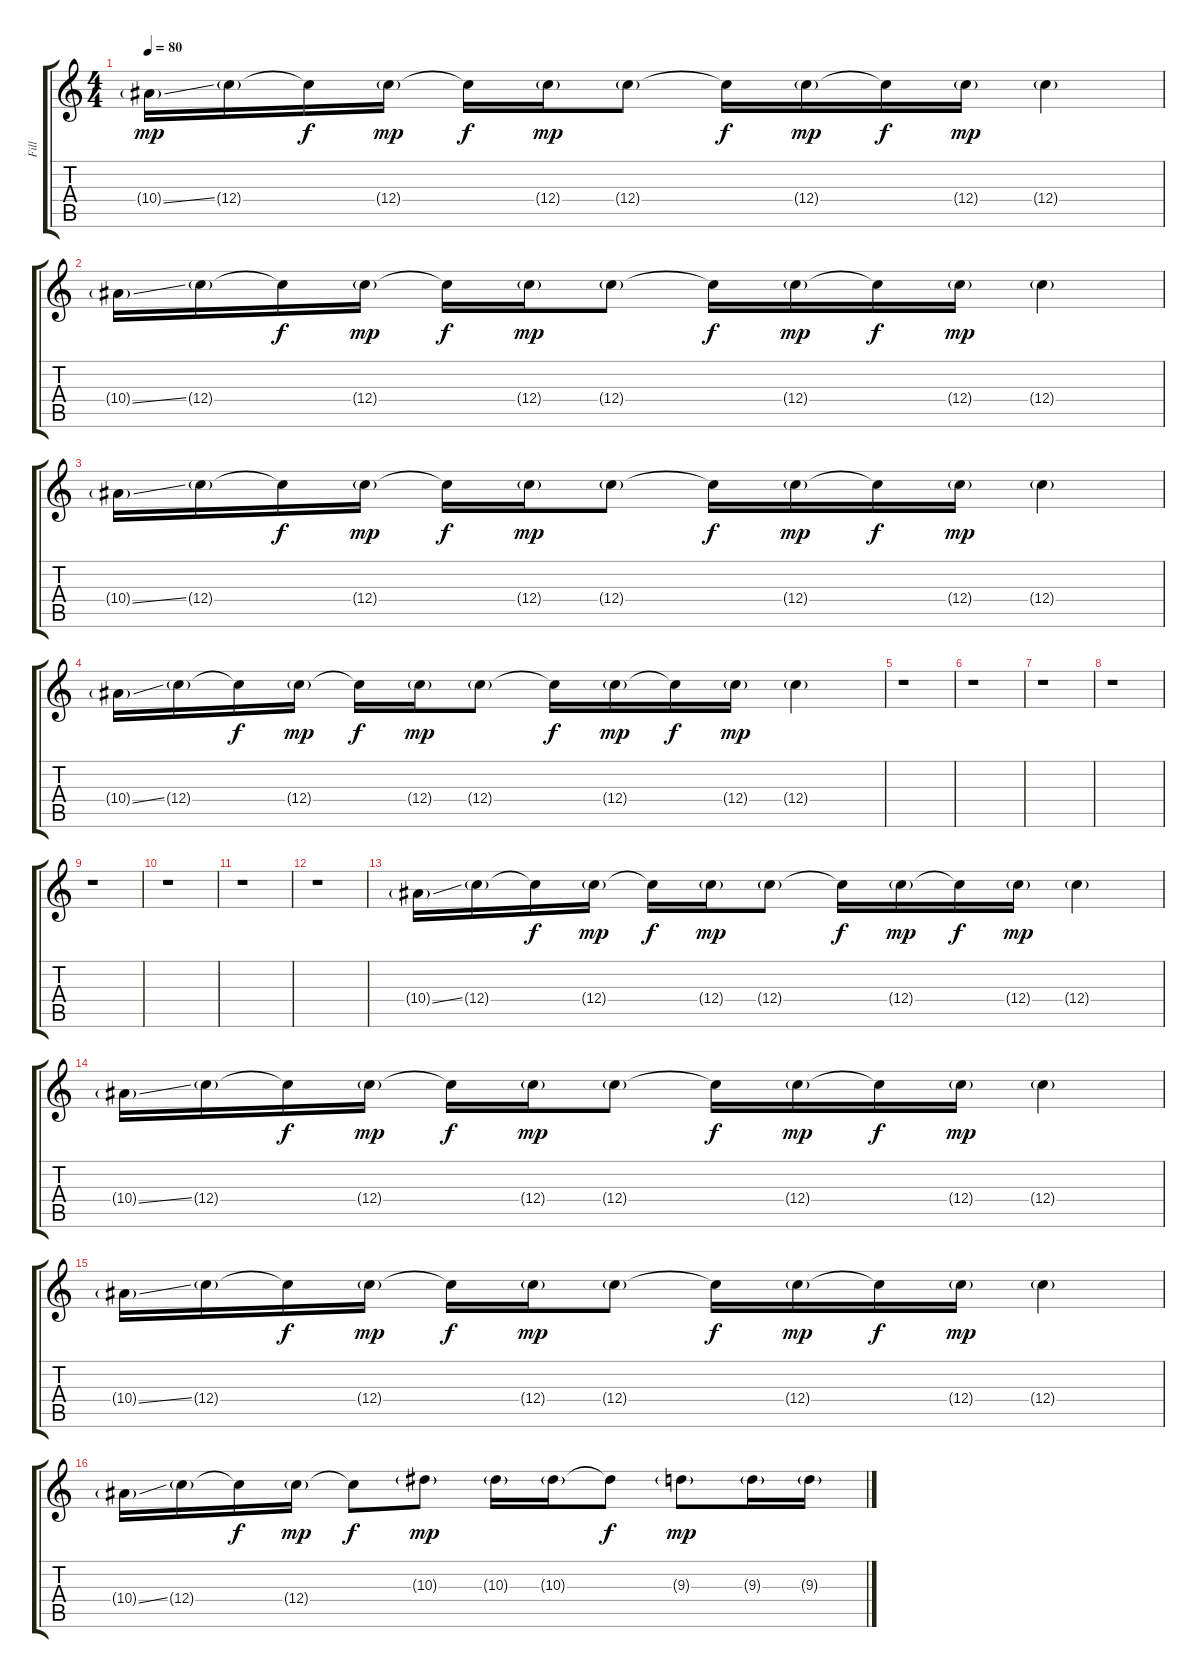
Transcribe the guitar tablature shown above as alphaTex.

\track ("Fill" "Fill") {instrument acousticguitarsteel}
\staff {score tabs}
\tuning (D4 A3 F3 C3 G2 C2) {hide}
\ts (4 4)
\tempo 80
\clef g2
\ks c
10.4{ss g}.16{dy mp} 12.4{g}.16 12.4{t}.16{dy f} 12.4{g}.16{dy mp} 12.4{t}.16{dy f} 12.4{g}.16{dy mp} 12.4{g}.8 12.4{t}.16{dy f} 12.4{g}.16{dy mp} 12.4{t}.16{dy f} 12.4{g}.16{dy mp} 12.4{g}.4 |
10.4{ss g}.16 12.4{g}.16 12.4{t}.16{dy f} 12.4{g}.16{dy mp} 12.4{t}.16{dy f} 12.4{g}.16{dy mp} 12.4{g}.8 12.4{t}.16{dy f} 12.4{g}.16{dy mp} 12.4{t}.16{dy f} 12.4{g}.16{dy mp} 12.4{g}.4 |
10.4{ss g}.16 12.4{g}.16 12.4{t}.16{dy f} 12.4{g}.16{dy mp} 12.4{t}.16{dy f} 12.4{g}.16{dy mp} 12.4{g}.8 12.4{t}.16{dy f} 12.4{g}.16{dy mp} 12.4{t}.16{dy f} 12.4{g}.16{dy mp} 12.4{g}.4 |
10.4{ss g}.16 12.4{g}.16 12.4{t}.16{dy f} 12.4{g}.16{dy mp} 12.4{t}.16{dy f} 12.4{g}.16{dy mp} 12.4{g}.8 12.4{t}.16{dy f} 12.4{g}.16{dy mp} 12.4{t}.16{dy f} 12.4{g}.16{dy mp} 12.4{g}.4 |
r.1 |
r.1 |
r.1 |
r.1 |
r.1 |
r.1 |
r.1 |
r.1 |
10.4{ss g}.16 12.4{g}.16 12.4{t}.16{dy f} 12.4{g}.16{dy mp} 12.4{t}.16{dy f} 12.4{g}.16{dy mp} 12.4{g}.8 12.4{t}.16{dy f} 12.4{g}.16{dy mp} 12.4{t}.16{dy f} 12.4{g}.16{dy mp} 12.4{g}.4 |
10.4{ss g}.16 12.4{g}.16 12.4{t}.16{dy f} 12.4{g}.16{dy mp} 12.4{t}.16{dy f} 12.4{g}.16{dy mp} 12.4{g}.8 12.4{t}.16{dy f} 12.4{g}.16{dy mp} 12.4{t}.16{dy f} 12.4{g}.16{dy mp} 12.4{g}.4 |
10.4{ss g}.16 12.4{g}.16 12.4{t}.16{dy f} 12.4{g}.16{dy mp} 12.4{t}.16{dy f} 12.4{g}.16{dy mp} 12.4{g}.8 12.4{t}.16{dy f} 12.4{g}.16{dy mp} 12.4{t}.16{dy f} 12.4{g}.16{dy mp} 12.4{g}.4 |
10.4{ss g}.16 12.4{g}.16 12.4{t}.16{dy f} 12.4{g}.16{dy mp} 12.4{t}.8{dy f} 10.3{g}.8{dy mp} 10.3{g}.16 10.3{g}.16 10.3{t}.8{dy f} 9.3{g}.8{dy mp} 9.3{g}.16 9.3{g}.16
